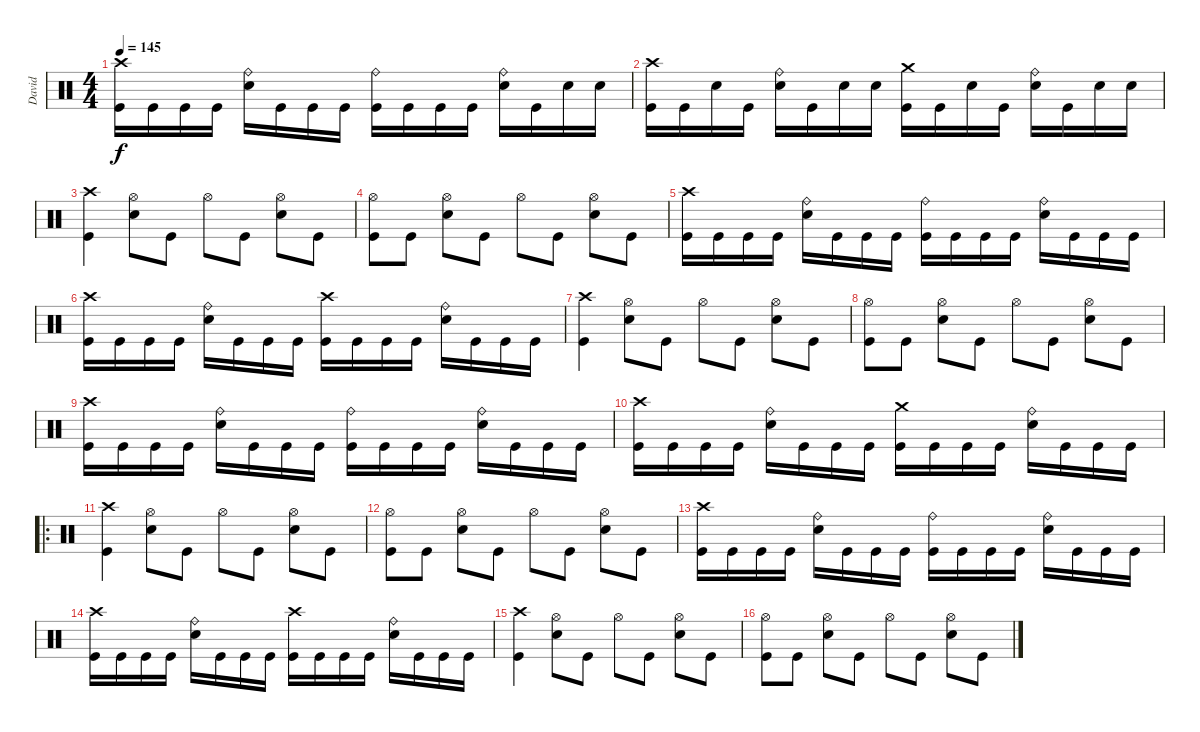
\track ("David" "David") {instrument percussion}
\staff {score}
\articulation defaults
\ts (4 4)
\tempo 145
\clef neutral
\ks c
("Crash high (hit)" "Kick (hit)").16{dy f} "Kick (hit)".16 "Kick (hit)".16 "Kick (hit)".16 ("Ride (bell)" "Electric Snare (hit)").16 "Kick (hit)".16 "Kick (hit)".16 "Kick (hit)".16 ("Ride (bell)" "Kick (hit)").16 "Kick (hit)".16 "Kick (hit)".16 "Kick (hit)".16 ("Ride (bell)" "Electric Snare (hit)").16 "Kick (hit)".16 "Electric Snare (hit)".16 "Electric Snare (hit)".16 |
("Crash high (hit)" "Kick (hit)").16 "Kick (hit)".16 "Electric Snare (hit)".16 "Kick (hit)".16 ("Ride (bell)" "Electric Snare (hit)").16 "Kick (hit)".16 "Electric Snare (hit)".16 "Electric Snare (hit)".16 ("Crash medium (hit)" "Kick (hit)").16 "Kick (hit)".16 "Electric Snare (hit)".16 "Kick (hit)".16 ("Ride (bell)" "Electric Snare (hit)").16 "Kick (hit)".16 "Electric Snare (hit)".16 "Electric Snare (hit)".16 |
("Crash high (hit)" "Kick (hit)").4 ("Hi-Hat (open)" "Electric Snare (hit)").8 "Kick (hit)".8 "Hi-Hat (open)".8 "Kick (hit)".8 ("Hi-Hat (open)" "Electric Snare (hit)").8 "Kick (hit)".8 |
("Hi-Hat (open)" "Kick (hit)").8 "Kick (hit)".8 ("Hi-Hat (open)" "Electric Snare (hit)").8 "Kick (hit)".8 "Hi-Hat (open)".8 "Kick (hit)".8 ("Hi-Hat (open)" "Electric Snare (hit)").8 "Kick (hit)".8 |
("Crash high (hit)" "Kick (hit)").16 "Kick (hit)".16 "Kick (hit)".16 "Kick (hit)".16 ("Ride (bell)" "Electric Snare (hit)").16 "Kick (hit)".16 "Kick (hit)".16 "Kick (hit)".16 ("Ride (bell)" "Kick (hit)").16 "Kick (hit)".16 "Kick (hit)".16 "Kick (hit)".16 ("Ride (bell)" "Electric Snare (hit)").16 "Kick (hit)".16 "Kick (hit)".16 "Kick (hit)".16 |
("Crash high (hit)" "Kick (hit)").16 "Kick (hit)".16 "Kick (hit)".16 "Kick (hit)".16 ("Ride (bell)" "Electric Snare (hit)").16 "Kick (hit)".16 "Kick (hit)".16 "Kick (hit)".16 ("Crash high (hit)" "Kick (hit)").16 "Kick (hit)".16 "Kick (hit)".16 "Kick (hit)".16 ("Ride (bell)" "Electric Snare (hit)").16 "Kick (hit)".16 "Kick (hit)".16 "Kick (hit)".16 |
("Crash high (hit)" "Kick (hit)").4 ("Hi-Hat (open)" "Electric Snare (hit)").8 "Kick (hit)".8 "Hi-Hat (open)".8 "Kick (hit)".8 ("Hi-Hat (open)" "Electric Snare (hit)").8 "Kick (hit)".8 |
("Hi-Hat (open)" "Kick (hit)").8 "Kick (hit)".8 ("Hi-Hat (open)" "Electric Snare (hit)").8 "Kick (hit)".8 "Hi-Hat (open)".8 "Kick (hit)".8 ("Hi-Hat (open)" "Electric Snare (hit)").8 "Kick (hit)".8 |
("Crash high (hit)" "Kick (hit)").16 "Kick (hit)".16 "Kick (hit)".16 "Kick (hit)".16 ("Ride (bell)" "Electric Snare (hit)").16 "Kick (hit)".16 "Kick (hit)".16 "Kick (hit)".16 ("Ride (bell)" "Kick (hit)").16 "Kick (hit)".16 "Kick (hit)".16 "Kick (hit)".16 ("Ride (bell)" "Electric Snare (hit)").16 "Kick (hit)".16 "Kick (hit)".16 "Kick (hit)".16 |
("Crash high (hit)" "Kick (hit)").16 "Kick (hit)".16 "Kick (hit)".16 "Kick (hit)".16 ("Ride (bell)" "Electric Snare (hit)").16 "Kick (hit)".16 "Kick (hit)".16 "Kick (hit)".16 ("Crash medium (hit)" "Kick (hit)").16 "Kick (hit)".16 "Kick (hit)".16 "Kick (hit)".16 ("Ride (bell)" "Electric Snare (hit)").16 "Kick (hit)".16 "Kick (hit)".16 "Kick (hit)".16 |
\ro
("Crash high (hit)" "Kick (hit)").4 ("Hi-Hat (open)" "Electric Snare (hit)").8 "Kick (hit)".8 "Hi-Hat (open)".8 "Kick (hit)".8 ("Hi-Hat (open)" "Electric Snare (hit)").8 "Kick (hit)".8 |
("Hi-Hat (open)" "Kick (hit)").8 "Kick (hit)".8 ("Hi-Hat (open)" "Electric Snare (hit)").8 "Kick (hit)".8 "Hi-Hat (open)".8 "Kick (hit)".8 ("Hi-Hat (open)" "Electric Snare (hit)").8 "Kick (hit)".8 |
("Crash high (hit)" "Kick (hit)").16 "Kick (hit)".16 "Kick (hit)".16 "Kick (hit)".16 ("Ride (bell)" "Electric Snare (hit)").16 "Kick (hit)".16 "Kick (hit)".16 "Kick (hit)".16 ("Ride (bell)" "Kick (hit)").16 "Kick (hit)".16 "Kick (hit)".16 "Kick (hit)".16 ("Ride (bell)" "Electric Snare (hit)").16 "Kick (hit)".16 "Kick (hit)".16 "Kick (hit)".16 |
("Crash high (hit)" "Kick (hit)").16 "Kick (hit)".16 "Kick (hit)".16 "Kick (hit)".16 ("Ride (bell)" "Electric Snare (hit)").16 "Kick (hit)".16 "Kick (hit)".16 "Kick (hit)".16 ("Crash high (hit)" "Kick (hit)").16 "Kick (hit)".16 "Kick (hit)".16 "Kick (hit)".16 ("Ride (bell)" "Electric Snare (hit)").16 "Kick (hit)".16 "Kick (hit)".16 "Kick (hit)".16 |
("Crash high (hit)" "Kick (hit)").4 ("Hi-Hat (open)" "Electric Snare (hit)").8 "Kick (hit)".8 "Hi-Hat (open)".8 "Kick (hit)".8 ("Hi-Hat (open)" "Electric Snare (hit)").8 "Kick (hit)".8 |
("Hi-Hat (open)" "Kick (hit)").8 "Kick (hit)".8 ("Hi-Hat (open)" "Electric Snare (hit)").8 "Kick (hit)".8 "Hi-Hat (open)".8 "Kick (hit)".8 ("Hi-Hat (open)" "Electric Snare (hit)").8 "Kick (hit)".8
